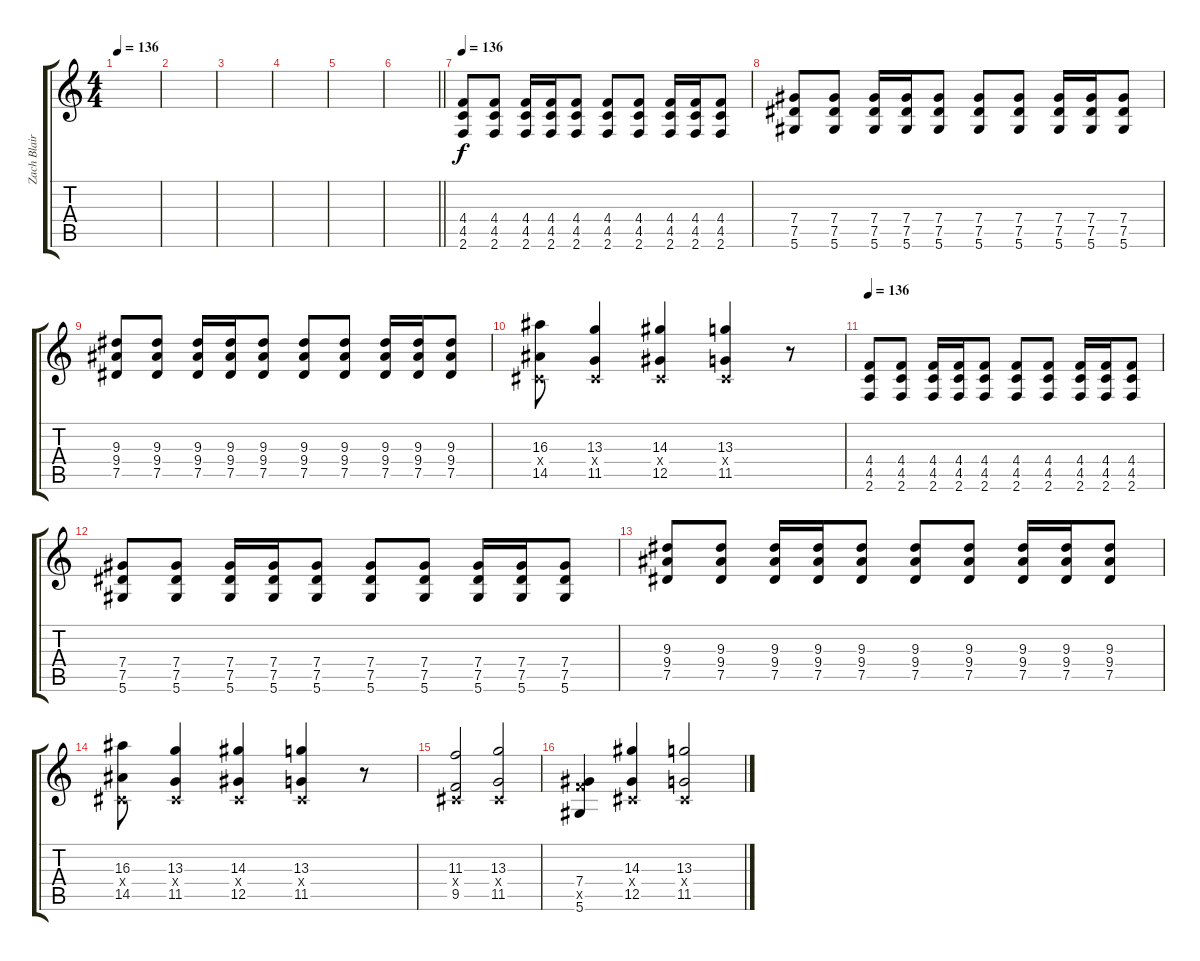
\track ("Zach Blair (Distortion Guitar)" "Zach Blair") {instrument distortionguitar}
\staff {score tabs}
\tuning (Eb4 Bb3 Gb3 Db3 Ab2 Eb2) {hide}
\ts (4 4)
\tempo 136
\clef g2
\ks c
|
|
|
|
|
\barLineRight lightlight
|
\tempo 136
(4.4 4.5 2.6).8 (4.4 4.5 2.6).8 (4.4 4.5 2.6).16 (4.4 4.5 2.6).16 (4.4 4.5 2.6).8 (4.4 4.5 2.6).8 (4.4 4.5 2.6).8 (4.4 4.5 2.6).16 (4.4 4.5 2.6).16 (4.4 4.5 2.6).8 |
(7.4 7.5 5.6).8 (7.4 7.5 5.6).8 (7.4 7.5 5.6).16 (7.4 7.5 5.6).16 (7.4 7.5 5.6).8 (7.4 7.5 5.6).8 (7.4 7.5 5.6).8 (7.4 7.5 5.6).16 (7.4 7.5 5.6).16 (7.4 7.5 5.6).8 |
(9.3 9.4 7.5).8 (9.3 9.4 7.5).8 (9.3 9.4 7.5).16 (9.3 9.4 7.5).16 (9.3 9.4 7.5).8 (9.3 9.4 7.5).8 (9.3 9.4 7.5).8 (9.3 9.4 7.5).16 (9.3 9.4 7.5).16 (9.3 9.4 7.5).8 |
(16.3 0.4{x} 14.5).8 (13.3 0.4{x} 11.5).4 (14.3 0.4{x} 12.5).4 (13.3 0.4{x} 11.5).4 r.8 |
\tempo 136
(4.4 4.5 2.6).8 (4.4 4.5 2.6).8 (4.4 4.5 2.6).16 (4.4 4.5 2.6).16 (4.4 4.5 2.6).8 (4.4 4.5 2.6).8 (4.4 4.5 2.6).8 (4.4 4.5 2.6).16 (4.4 4.5 2.6).16 (4.4 4.5 2.6).8 |
(7.4 7.5 5.6).8 (7.4 7.5 5.6).8 (7.4 7.5 5.6).16 (7.4 7.5 5.6).16 (7.4 7.5 5.6).8 (7.4 7.5 5.6).8 (7.4 7.5 5.6).8 (7.4 7.5 5.6).16 (7.4 7.5 5.6).16 (7.4 7.5 5.6).8 |
(9.3 9.4 7.5).8 (9.3 9.4 7.5).8 (9.3 9.4 7.5).16 (9.3 9.4 7.5).16 (9.3 9.4 7.5).8 (9.3 9.4 7.5).8 (9.3 9.4 7.5).8 (9.3 9.4 7.5).16 (9.3 9.4 7.5).16 (9.3 9.4 7.5).8 |
(16.3 0.4{x} 14.5).8 (13.3 0.4{x} 11.5).4 (14.3 0.4{x} 12.5).4 (13.3 0.4{x} 11.5).4 r.8 |
(11.3 0.4{x} 9.5).2 (13.3 0.4{x} 11.5).2 |
(7.4 9.5{x} 5.6).4 (14.3 0.4{x} 12.5).4 (13.3 0.4{x} 11.5).2
